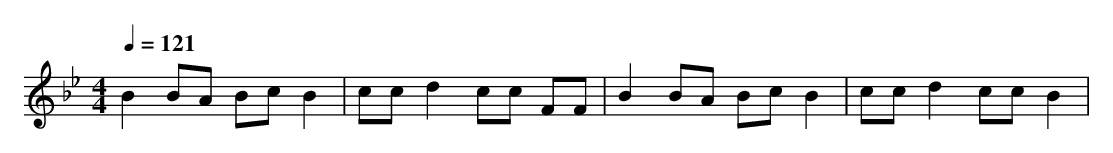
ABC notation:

X:1
T:
M: 4/4
L: 1/8
Q:1/4=121
K:Bb % 2 flats
B2 BA Bc B2|cc d2 cc FF|B2 BA Bc B2|cc d2 cc B2|
